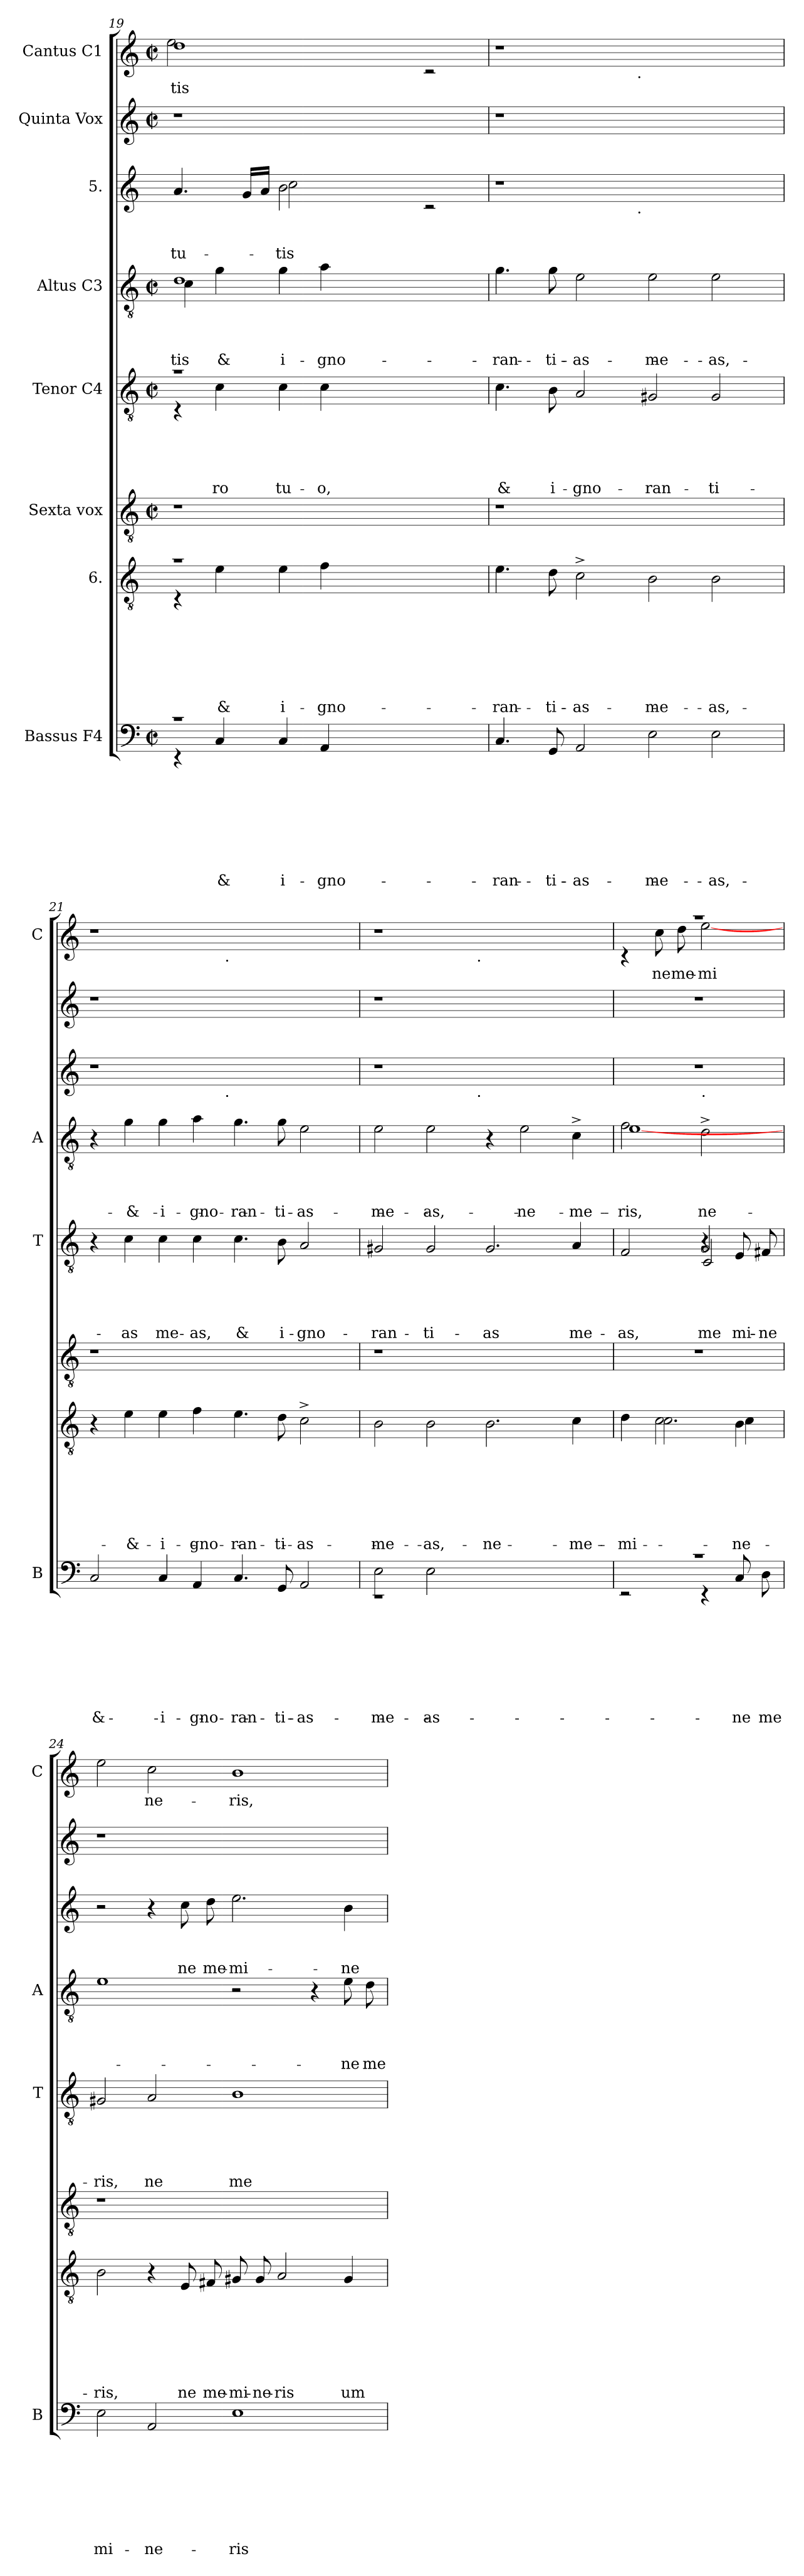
**kern	**text	**text	**text	**text	**text	**text	**text	**text	**kern	**text	**text	**text	**text	**text	**text	**text	**kern	**kern	**text	**text	**text	**text	**text	**kern	**text	**text	**text	**text	**kern	**text	**text	**text	**kern	**kern	**text
*part8	*part8	*part8	*part8	*part8	*part8	*part8	*part8	*part8	*part7	*part7	*part7	*part7	*part7	*part7	*part7	*part7	*part6	*part5	*part5	*part5	*part5	*part5	*part5	*part4	*part4	*part4	*part4	*part4	*part3	*part3	*part3	*part3	*part2	*part1	*part1
*staff8	*staff8	*staff8	*staff8	*staff8	*staff8	*staff8	*staff8	*staff8	*staff7	*staff7	*staff7	*staff7	*staff7	*staff7	*staff7	*staff7	*staff6	*staff5	*staff5	*staff5	*staff5	*staff5	*staff5	*staff4	*staff4	*staff4	*staff4	*staff4	*staff3	*staff3	*staff3	*staff3	*staff2	*staff1	*staff1
*I"Bassus F4	*	*	*	*	*	*	*	*	*I"6.	*	*	*	*	*	*	*	*I"Sexta vox	*I"Tenor C4	*	*	*	*	*	*I"Altus C3	*	*	*	*	*I"5.	*	*	*	*I"Quinta Vox	*I"Cantus C1	*
*I'B	*	*	*	*	*	*	*	*	*	*	*	*	*	*	*	*	*	*I'T	*	*	*	*	*	*I'A	*	*	*	*	*	*	*	*	*	*I'C	*
*clefF4	*	*	*	*	*	*	*	*	*clefGv2	*	*	*	*	*	*	*	*clefGv2	*clefGv2	*	*	*	*	*	*clefGv2	*	*	*	*	*clefG2	*	*	*	*clefG2	*clefG2	*
*k[]	*	*	*	*	*	*	*	*	*k[]	*	*	*	*	*	*	*	*k[]	*k[]	*	*	*	*	*	*k[]	*	*	*	*	*k[]	*	*	*	*k[]	*k[]	*
*C:	*	*	*	*	*	*	*	*	*C:	*	*	*	*	*	*	*	*C:	*C:	*	*	*	*	*	*C:	*	*	*	*	*C:	*	*	*	*C:	*C:	*
*M2/2	*	*	*	*	*	*	*	*	*	*	*	*	*	*	*	*	*M2/2	*M2/2	*	*	*	*	*	*M2/2	*	*	*	*	*	*	*	*	*M2/2	*M2/2	*
*met(c|)	*	*	*	*	*	*	*	*	*	*	*	*	*	*	*	*	*met(c|)	*met(c|)	*	*	*	*	*	*met(c|)	*	*	*	*	*	*	*	*	*met(c|)	*met(c|)	*
=19	=19	=19	=19	=19	=19	=19	=19	=19	=19	=19	=19	=19	=19	=19	=19	=19	=19	=19	=19	=19	=19	=19	=19	=19	=19	=19	=19	=19	=19	=19	=19	=19	=19	=19	=19
*^	*	*	*	*	*	*	*	*	*^	*	*	*	*	*	*	*	*	*^	*	*	*	*	*	*	*	*	*	*	*	*	*	*	*	*	*
!	!	!	!	!	!	!	!	!	!	!	!	!	!	!	!	!	!	!	!	!	!	!	!	!	!	!	!	!	!	!	!LO:LY:b	!	!	!	!	!	!	!
*	*	*	*	*	*	*	*	*	*	*	*	*	*	*	*	*	*	*	*	*	*	*	*	*	*	*	*^	*	*	*	*	*	*	*	*	*	*	*
!	!	!	!	!	!	!	!	!	!	!	!	!	!	!	!	!	!	!	!	!	!	!	!	!	!	!	!	!	!	!	!	!LO:LY:b	!	!	!	!LO:LY:b	!	!	!LO:LY:b
*	*	*	*	*	*	*	*	*	*	*	*	*	*	*	*	*	*	*	*	*	*	*	*	*	*	*	*	*	*	*	*	*	*^	*	*	*	*	*^	*
!	!	!	!	!	!	!	!	!	!	!	!	!	!	!	!	!	!	!	!	!	!	!	!	!	!	!	!	!	!	!	!	!	!	!	!	!	!	!	!	!	!LO:LY:b
1rc	4rEE	.	.	.	.	.	.	.	.	1ra	4rC	.	.	.	.	.	.	.	1r	1ra	4rC	.	.	.	.	.	1d	4c\	.	.	.	-tis	4.a/	2ryy	.	.	-tu-	1r	1dd	2ee\	-tis
!	!	!	!	!	!	!	!	!	!LO:LY:b	!	!	!	!	!	!	!	!	!LO:LY:b	!	!	!	!	!	!	!	!LO:LY:b	!	!	!	!	!	!LO:LY:b	!	!	!	!	!	!	!	!	!
.	4C/	.	.	.	.	.	.	.	&	.	4e\	.	.	.	.	.	.	&	.	.	4c\	.	.	.	.	-ro	.	4g\	.	.	.	&	.	.	.	.	.	.	.	.	.
.	.	.	.	.	.	.	.	.	.	.	.	.	.	.	.	.	.	.	.	.	.	.	.	.	.	.	.	.	.	.	.	.	16g/LL	.	.	.	.	.	.	.	.
.	.	.	.	.	.	.	.	.	.	.	.	.	.	.	.	.	.	.	.	.	.	.	.	.	.	.	.	.	.	.	.	.	16a/JJ	.	.	.	.	.	.	.	.
!	!	!	!	!	!	!	!	!	!LO:LY:b	!	!	!	!	!	!	!	!	!LO:LY:b	!	!	!	!	!	!	!	!LO:LY:b	!	!	!	!	!	!LO:LY:b	!	!	!	!	!LO:LY:b	!	!	!	!
.	4C/	.	.	.	.	.	.	.	i-	.	4e\	.	.	.	.	.	.	i-	.	.	4c\	.	.	.	.	tu-	.	4g\	.	.	.	i-	2b\	2cc\	.	.	-tis	.	.	1ryy	.
!	!	!	!	!	!	!	!	!	!LO:LY:b	!	!	!	!	!	!	!	!	!LO:LY:b	!	!	!	!	!	!	!	!LO:LY:b	!	!	!	!	!	!LO:LY:b	!	!	!	!	!	!	!	!	!
.	4AA/	.	.	.	.	.	.	.	-gno-	.	4f\	.	.	.	.	.	.	-gno-	.	.	4c\	.	.	.	.	-o,	.	4a\	.	.	.	-gno-	.	.	.	.	.	.	.	.	.
1ryy	1ryy	.	.	.	.	.	.	.	.	1ryy	1ryy	.	.	.	.	.	.	.	1ryy	1ryy	1ryy	.	.	.	.	.	1ryy	1ryy	.	.	.	.	1ryy	2ryy	.	.	.	1ryy	1ryy	.	.
.	.	.	.	.	.	.	.	.	.	.	.	.	.	.	.	.	.	.	.	.	.	.	.	.	.	.	.	.	.	.	.	.	.	2rc	.	.	.	.	.	2rc	.
*v	*v	*	*	*	*	*	*	*	*	*	*	*	*	*	*	*	*	*	*	*v	*v	*	*	*	*	*	*v	*v	*	*	*	*	*	*	*	*	*	*	*	*	*
*	*	*	*	*	*	*	*	*	*v	*v	*	*	*	*	*	*	*	*	*	*	*	*	*	*	*	*	*	*	*	*	*	*	*	*	*	*	*	*
=20	=20	=20	=20	=20	=20	=20	=20	=20	=20	=20	=20	=20	=20	=20	=20	=20	=20	=20	=20	=20	=20	=20	=20	=20	=20	=20	=20	=20	=20	=20	=20	=20	=20	=20	=20	=20	=20
!	!	!	!	!	!	!	!	!LO:LY:b	!	!	!	!	!	!	!	!LO:LY:b	!	!	!	!	!	!	!LO:LY:b	!	!	!	!	!LO:LY:b	!	!	!	!	!	!	!	!	!
4.C/	.	.	.	.	.	.	.	-ran-	4.e\	.	.	.	.	.	.	-ran-	1r	4.c\	.	.	.	.	&	4.g\	.	.	.	-ran-	1r	2ryy	.	.	.	1r	1r	2ryy	.
!	!	!	!	!	!	!	!	!LO:LY:b	!	!	!	!	!	!	!	!LO:LY:b	!	!	!	!	!	!	!LO:LY:b	!	!	!	!	!LO:LY:b	!	!	!	!	!	!	!	!	!
8GG/	.	.	.	.	.	.	.	-ti-	8d\	.	.	.	.	.	.	-ti-	.	8B\	.	.	.	.	i-	8g\	.	.	.	-ti-	.	.	.	.	.	.	.	.	.
!	!	!	!	!	!	!	!	!LO:LY:b	!	!	!	!	!	!	!	!LO:LY:b	!	!	!	!	!	!	!LO:LY:b	!	!	!	!	!LO:LY:b	!	!	!	!	!	!	!	!	!
2AA/	.	.	.	.	.	.	.	-as	2c^>\	.	.	.	.	.	.	-as	.	2A/	.	.	.	.	-gno-	2e\	.	.	.	-as	.	4...ryy	.	.	.	.	.	4...ryy	.
!	!	!	!	!	!	!	!	!	!	!	!	!	!	!	!	!	!	!	!	!	!	!	!	!	!	!	!	!	!	!	!	!	!	!	!	!LO:TX:b:t=.	!
!	!	!	!	!	!	!	!	!	!	!	!	!	!	!	!	!	!	!	!	!	!	!	!	!	!	!	!	!	!	!LO:TX:b:t=.	!	!	!	!	!	!	!
.	.	.	.	.	.	.	.	.	.	.	.	.	.	.	.	.	.	.	.	.	.	.	.	.	.	.	.	.	.	1ryy	.	.	.	.	.	1ryy	.
!	!	!	!	!	!	!	!	!LO:LY:b	!	!	!	!	!	!	!	!LO:LY:b	!	!	!	!	!	!	!LO:LY:b	!	!	!	!	!LO:LY:b	!	!	!	!	!	!	!	!	!
2E\	.	.	.	.	.	.	.	me-	2B\	.	.	.	.	.	.	me-	1ryy	2G#X/	.	.	.	.	-ran-	2e\	.	.	.	me-	1ryy	.	.	.	.	1ryy	1ryy	.	.
!	!	!	!	!	!	!	!	!LO:LY:b	!	!	!	!	!	!	!	!LO:LY:b	!	!	!	!	!	!	!LO:LY:b	!	!	!	!	!LO:LY:b	!	!	!	!	!	!	!	!	!
2E\	.	.	.	.	.	.	.	-as,	2B\	.	.	.	.	.	.	-as,	.	2G#/	.	.	.	.	-ti-	2e\	.	.	.	-as,	.	.	.	.	.	.	.	.	.
.	.	.	.	.	.	.	.	.	.	.	.	.	.	.	.	.	.	.	.	.	.	.	.	.	.	.	.	.	.	32ryy	.	.	.	.	.	32ryy	.
!!LO:LB:g=z	!!
=21	=21	=21	=21	=21	=21	=21	=21	=21	=21	=21	=21	=21	=21	=21	=21	=21	=21	=21	=21	=21	=21	=21	=21	=21	=21	=21	=21	=21	=21	=21	=21	=21	=21	=21	=21	=21	=21
!	!	!	!	!	!	!	!	!LO:LY:b	!	!	!	!	!	!	!	!	!	!	!	!	!	!	!	!	!	!	!	!	!	!	!	!	!	!	!	!	!
2C/	.	.	.	.	.	.	.	&	4r	.	.	.	.	.	.	.	1r	4r	.	.	.	.	.	4r	.	.	.	.	1r	2ryy	.	.	.	1r	1r	2ryy	.
!	!	!	!	!	!	!	!	!	!	!	!	!	!	!	!	!LO:LY:b	!	!	!	!	!	!	!LO:LY:b	!	!	!	!	!LO:LY:b	!	!	!	!	!	!	!	!	!
.	.	.	.	.	.	.	.	.	4e\	.	.	.	.	.	.	&	.	4c\	.	.	.	.	-as	4g\	.	.	.	&	.	.	.	.	.	.	.	.	.
!	!	!	!	!	!	!	!	!LO:LY:b	!	!	!	!	!	!	!	!LO:LY:b	!	!	!	!	!	!	!LO:LY:b	!	!	!	!	!LO:LY:b	!	!	!	!	!	!	!	!	!
4C/	.	.	.	.	.	.	.	i-	4e\	.	.	.	.	.	.	i-	.	4c\	.	.	.	.	me-	4g\	.	.	.	i-	.	4...ryy	.	.	.	.	.	4...ryy	.
!	!	!	!	!	!	!	!	!LO:LY:b	!	!	!	!	!	!	!	!LO:LY:b	!	!	!	!	!	!	!LO:LY:b	!	!	!	!	!LO:LY:b	!	!	!	!	!	!	!	!	!
4AA/	.	.	.	.	.	.	.	-gno-	4f\	.	.	.	.	.	.	-gno-	.	4c\	.	.	.	.	-as,	4a\	.	.	.	-gno-	.	.	.	.	.	.	.	.	.
!	!	!	!	!	!	!	!	!	!	!	!	!	!	!	!	!	!	!	!	!	!	!	!	!	!	!	!	!	!	!	!	!	!	!	!	!LO:TX:b:t=.	!
!	!	!	!	!	!	!	!	!	!	!	!	!	!	!	!	!	!	!	!	!	!	!	!	!	!	!	!	!	!	!LO:TX:b:t=.	!	!	!	!	!	!	!
.	.	.	.	.	.	.	.	.	.	.	.	.	.	.	.	.	.	.	.	.	.	.	.	.	.	.	.	.	.	1ryy	.	.	.	.	.	1ryy	.
!	!	!	!	!	!	!	!	!LO:LY:b:rj	!	!	!	!	!	!	!	!LO:LY:b:rj	!	!	!	!	!	!	!LO:LY:b:rj	!	!	!	!	!LO:LY:b:rj	!	!	!	!	!	!	!	!	!
4.C/	.	.	.	.	.	.	.	-ran-	4.e\	.	.	.	.	.	.	-ran-	1ryy	4.c\	.	.	.	.	&	4.g\	.	.	.	-ran-	1ryy	.	.	.	.	1ryy	1ryy	.	.
!	!	!	!	!	!	!	!	!LO:LY:b	!	!	!	!	!	!	!	!LO:LY:b	!	!	!	!	!	!	!LO:LY:b	!	!	!	!	!LO:LY:b	!	!	!	!	!	!	!	!	!
8GG/	.	.	.	.	.	.	.	-ti-	8d\	.	.	.	.	.	.	-ti-	.	8B\	.	.	.	.	i-	8g\	.	.	.	-ti-	.	.	.	.	.	.	.	.	.
!	!	!	!	!	!	!	!	!LO:LY:b	!	!	!	!	!	!	!	!LO:LY:b	!	!	!	!	!	!	!LO:LY:b	!	!	!	!	!LO:LY:b	!	!	!	!	!	!	!	!	!
2AA/	.	.	.	.	.	.	.	-as	2c^>\	.	.	.	.	.	.	-as	.	2A/	.	.	.	.	-gno-	2e\	.	.	.	-as	.	.	.	.	.	.	.	.	.
.	.	.	.	.	.	.	.	.	.	.	.	.	.	.	.	.	.	.	.	.	.	.	.	.	.	.	.	.	.	32ryy	.	.	.	.	.	32ryy	.
=22	=22	=22	=22	=22	=22	=22	=22	=22	=22	=22	=22	=22	=22	=22	=22	=22	=22	=22	=22	=22	=22	=22	=22	=22	=22	=22	=22	=22	=22	=22	=22	=22	=22	=22	=22	=22	=22
*^	*	*	*	*	*	*	*	*	*	*	*	*	*	*	*	*	*	*	*	*	*	*	*	*	*	*	*	*	*	*	*	*	*	*	*	*	*
!	!LO:N:vis=1	!	!	!	!	!	!	!	!LO:LY:b	!	!	!	!	!	!	!	!LO:LY:b	!	!	!	!	!	!	!LO:LY:b	!	!	!	!	!LO:LY:b	!	!	!	!	!	!	!	!	!
2E\	0rEE	.	.	.	.	.	.	.	me-	2B\	.	.	.	.	.	.	me-	1r	2G#X/	.	.	.	.	-ran-	2e\	.	.	.	me-	1r	2ryy	.	.	.	1r	1r	2ryy	.
!	!	!	!	!	!	!	!	!	!LO:LY:b	!	!	!	!	!	!	!	!LO:LY:b	!	!	!	!	!	!	!LO:LY:b	!	!	!	!	!LO:LY:b	!	!	!	!	!	!	!	!	!
2E\	.	.	.	.	.	.	.	.	-as	2B\	.	.	.	.	.	.	-as,	.	2G#/	.	.	.	.	-ti-	2e\	.	.	.	-as,	.	4...ryy	.	.	.	.	.	4...ryy	.
!	!	!	!	!	!	!	!	!	!	!	!	!	!	!	!	!	!	!	!	!	!	!	!	!	!	!	!	!	!	!	!	!	!	!	!	!	!LO:TX:b:t=.	!
!	!	!	!	!	!	!	!	!	!	!	!	!	!	!	!	!	!	!	!	!	!	!	!	!	!	!	!	!	!	!	!LO:TX:b:t=.	!	!	!	!	!	!	!
.	.	.	.	.	.	.	.	.	.	.	.	.	.	.	.	.	.	.	.	.	.	.	.	.	.	.	.	.	.	.	1ryy	.	.	.	.	.	1ryy	.
!	!	!	!	!	!	!	!	!	!	!	!	!	!	!	!	!	!LO:LY:b	!	!	!	!	!	!	!LO:LY:b	!	!	!	!	!	!	!	!	!	!	!	!	!	!
1ryy	.	.	.	.	.	.	.	.	.	2.B\	.	.	.	.	.	.	ne	1ryy	2.G#/	.	.	.	.	-as	4r	.	.	.	.	1ryy	.	.	.	.	1ryy	1ryy	.	.
!	!	!	!	!	!	!	!	!	!	!	!	!	!	!	!	!	!	!	!	!	!	!	!	!	!	!	!	!	!LO:LY:b	!	!	!	!	!	!	!	!	!
.	.	.	.	.	.	.	.	.	.	.	.	.	.	.	.	.	.	.	.	.	.	.	.	.	2e\	.	.	.	ne	.	.	.	.	.	.	.	.	.
!	!	!	!	!	!	!	!	!	!	!	!	!	!	!	!	!	!LO:LY:b	!	!	!	!	!	!	!LO:LY:b	!	!	!	!	!LO:LY:b	!	!	!	!	!	!	!	!	!
.	.	.	.	.	.	.	.	.	.	4c\	.	.	.	.	.	.	me-	.	4A/	.	.	.	.	me-	4c^>\	.	.	.	me-	.	.	.	.	.	.	.	.	.
.	.	.	.	.	.	.	.	.	.	.	.	.	.	.	.	.	.	.	.	.	.	.	.	.	.	.	.	.	.	.	32ryy	.	.	.	.	.	32ryy	.
=23	=23	=23	=23	=23	=23	=23	=23	=23	=23	=23	=23	=23	=23	=23	=23	=23	=23	=23	=23	=23	=23	=23	=23	=23	=23	=23	=23	=23	=23	=23	=23	=23	=23	=23	=23	=23	=23	=23
!	!	!	!	!	!	!	!	!	!	!	!	!	!	!	!	!	!LO:LY:b	!	!	!	!	!	!	!LO:LY:b	!	!	!	!	!LO:LY:b	!	!	!	!	!	!	!	!	!
*	*	*	*	*	*	*	*	*	*	*^	*	*	*	*	*	*	*	*	*^	*	*	*	*	*	*^	*	*	*	*	*	*	*	*	*	*	*	*	*
*	*	*	*	*	*	*	*	*	*	*	*^	*	*	*	*	*	*	*	*	*	*^	*	*	*	*	*	*	*	*	*	*	*	*	*	*	*	*	*	*	*	*
!	!	!	!	!	!	!	!	!	!	!	!	!	!	!	!	!	!	!	!	!	!	!	!	!	!	!	!	!	!	!	!	!	!	!LO:LY:b	!	!	!	!	!	!	!	!	!
1rc	2rEE	.	.	.	.	.	.	.	.	4d\	4ryy	2.ryy	.	.	.	.	.	.	-mi-	1r	2F/	2ryy	2ryy	.	.	.	.	-as,	2f\	[>1e	.	.	.	-ris,	1r	2ryy	.	.	.	1r	1raa	4rc	.
!	!	!	!	!	!	!	!	!	!	!	!	!	!	!	!	!	!	!	!	!	!	!	!	!	!	!	!	!	!	!	!	!	!	!	!	!	!	!	!	!	!	!	!LO:LY:b
.	.	.	.	.	.	.	.	.	.	2c\	2.c\	.	.	.	.	.	.	.	.	.	.	.	.	.	.	.	.	.	.	.	.	.	.	.	.	.	.	.	.	.	.	8cc\	ne
!	!	!	!	!	!	!	!	!	!	!	!	!	!	!	!	!	!	!	!	!	!	!	!	!	!	!	!	!	!	!	!	!	!	!	!	!	!	!	!	!	!	!	!LO:LY:b
.	.	.	.	.	.	.	.	.	.	.	.	.	.	.	.	.	.	.	.	.	.	.	.	.	.	.	.	.	.	.	.	.	.	.	.	.	.	.	.	.	.	8dd\	me-
!	!	!	!	!	!	!	!	!	!	!	!	!	!	!	!	!	!	!	!	!	!	!	!	!	!	!	!	!	!	!	!	!	!	!	!	!LO:TX:b:t=.	!	!	!	!	!	!	!
!	!	!	!	!	!	!	!	!	!	!	!	!	!	!	!	!	!	!	!	!	!	!	!	!	!	!	!	!LO:LY:b	!	!	!	!	!	!	!	!	!	!	!	!	!	!	!
!	!	!	!	!	!	!	!	!	!	!	!	!	!	!	!	!	!	!	!	!	!	!	!	!	!	!	!	!LO:LY:b	!	!	!	!	!	!LO:LY:b	!	!	!	!	!	!	!	!	!LO:LY:b:rj
.	4rEE	.	.	.	.	.	.	.	.	.	.	.	.	.	.	.	.	.	.	.	2G/	2C/	4r	.	.	.	.	me-	2d^<\	.	.	.	.	-ne-	.	2ryy	.	.	.	.	.	[>2ee\	-mi-
!	!	!	!	!	!	!	!	!	!LO:LY:b	!	!	!	!	!	!	!	!	!	!LO:LY:b	!	!	!	!	!	!	!	!	!LO:LY:b	!	!	!	!	!	!	!	!	!	!	!	!	!	!	!
.	8C/	.	.	.	.	.	.	.	ne	4B\	.	4c\	.	.	.	.	.	.	-ne-	.	.	.	8E/	.	.	.	.	-mi-	.	.	.	.	.	.	.	.	.	.	.	.	.	.	.
!	!	!	!	!	!	!	!	!	!LO:LY:b	!	!	!	!	!	!	!	!	!	!	!	!	!	!	!	!	!	!	!LO:LY:b	!	!	!	!	!	!	!	!	!	!	!	!	!	!	!
.	8D\	.	.	.	.	.	.	.	me-	.	.	.	.	.	.	.	.	.	.	.	.	.	8F#X/	.	.	.	.	-ne-	.	.	.	.	.	.	.	.	.	.	.	.	.	.	.
*	*	*	*	*	*	*	*	*	*	*v	*v	*v	*	*	*	*	*	*	*	*	*	*	*	*	*	*	*	*	*v	*v	*	*	*	*	*	*	*	*	*	*	*v	*v	*
=24	=24	=24	=24	=24	=24	=24	=24	=24	=24	=24	=24	=24	=24	=24	=24	=24	=24	=24	=24	=24	=24	=24	=24	=24	=24	=24	=24	=24	=24	=24	=24	=24	=24	=24	=24	=24	=24	=24	=24
!	!	!	!	!	!	!	!	!	!LO:LY:b	!	!	!	!	!	!	!	!LO:LY:b	!	!	!	!	!	!	!	!	!LO:LY:b	!	!	!	!	!	!	!	!	!	!	!	!	!
*v	*v	*	*	*	*	*	*	*	*	*	*	*	*	*	*	*	*	*	*v	*v	*v	*	*	*	*	*	*	*	*	*	*	*v	*v	*	*	*	*	*	*
2E\	.	.	.	.	.	.	.	-mi-	2B\	.	.	.	.	.	.	-ris,	1r	2G#X/	.	.	.	.	-ris,	1e	.	.	.	.	2r	.	.	.	1r	2ee\	.
!	!	!	!	!	!	!	!	!LO:LY:b	!	!	!	!	!	!	!	!	!	!	!	!	!	!	!LO:LY:b	!	!	!	!	!	!	!	!	!	!	!	!LO:LY:b
2AA/	.	.	.	.	.	.	.	-ne-	4r	.	.	.	.	.	.	.	.	2A/	.	.	.	.	ne	.	.	.	.	.	4r	.	.	.	.	2cc\	-ne-
!	!	!	!	!	!	!	!	!	!	!	!	!	!	!	!	!LO:LY:b	!	!	!	!	!	!	!	!	!	!	!	!	!	!	!	!LO:LY:b	!	!	!
.	.	.	.	.	.	.	.	.	8E/	.	.	.	.	.	.	ne	.	.	.	.	.	.	.	.	.	.	.	.	8cc\	.	.	ne	.	.	.
!	!	!	!	!	!	!	!	!	!	!	!	!	!	!	!	!LO:LY:b	!	!	!	!	!	!	!	!	!	!	!	!	!	!	!	!LO:LY:b	!	!	!
.	.	.	.	.	.	.	.	.	8F#X/	.	.	.	.	.	.	me-	.	.	.	.	.	.	.	.	.	.	.	.	8dd\	.	.	me-	.	.	.
!	!	!	!	!	!	!	!	!LO:LY:b	!	!	!	!	!	!	!	!LO:LY:b	!	!	!	!	!	!	!LO:LY:b	!	!	!	!	!	!	!	!	!LO:LY:b	!	!	!LO:LY:b
1E	.	.	.	.	.	.	.	-ris	8G#X/	.	.	.	.	.	.	-mi-	1ryy	1B	.	.	.	.	me-	2r	.	.	.	.	2.ee\	.	.	-mi-	1ryy	1b	-ris,
!	!	!	!	!	!	!	!	!	!	!	!	!	!	!	!	!LO:LY:b	!	!	!	!	!	!	!	!	!	!	!	!	!	!	!	!	!	!	!
.	.	.	.	.	.	.	.	.	8G#/	.	.	.	.	.	.	-ne-	.	.	.	.	.	.	.	.	.	.	.	.	.	.	.	.	.	.	.
!	!	!	!	!	!	!	!	!	!	!	!	!	!	!	!	!LO:LY:b:rj	!	!	!	!	!	!	!	!	!	!	!	!	!	!	!	!	!	!	!
.	.	.	.	.	.	.	.	.	2A/	.	.	.	.	.	.	-ris	.	.	.	.	.	.	.	.	.	.	.	.	.	.	.	.	.	.	.
.	.	.	.	.	.	.	.	.	.	.	.	.	.	.	.	.	.	.	.	.	.	.	.	4r	.	.	.	.	.	.	.	.	.	.	.
!	!	!	!	!	!	!	!	!	!	!	!	!	!	!	!	!LO:LY:b	!	!	!	!	!	!	!	!	!	!	!	!LO:LY:b	!	!	!	!LO:LY:b	!	!	!
.	.	.	.	.	.	.	.	.	4G#/	.	.	.	.	.	.	um-	.	.	.	.	.	.	.	8e\	.	.	.	ne	4b\	.	.	-ne-	.	.	.
!	!	!	!	!	!	!	!	!	!	!	!	!	!	!	!	!	!	!	!	!	!	!	!	!	!	!	!	!LO:LY:b	!	!	!	!	!	!	!
.	.	.	.	.	.	.	.	.	.	.	.	.	.	.	.	.	.	.	.	.	.	.	.	8d\	.	.	.	me-	.	.	.	.	.	.	.
=	=	=	=	=	=	=	=	=	=	=	=	=	=	=	=	=	=	=	=	=	=	=	=	=	=	=	=	=	=	=	=	=	=	=	=
*-	*-	*-	*-	*-	*-	*-	*-	*-	*-	*-	*-	*-	*-	*-	*-	*-	*-	*-	*-	*-	*-	*-	*-	*-	*-	*-	*-	*-	*-	*-	*-	*-	*-	*-	*-
